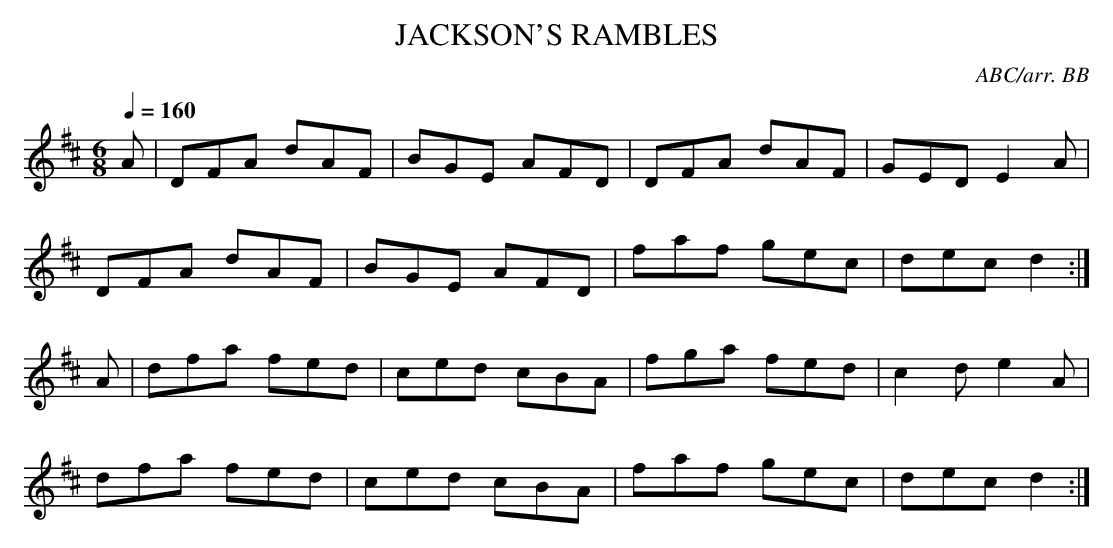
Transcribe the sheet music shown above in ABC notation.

X:1
T:JACKSON'S RAMBLES
C:ABC/arr. BB
composer who flourished in the Limerick area around 1780.
M:6/8
Q:1/4=160
K:D
A|DFA dAF|BGE AFD|DFA dAF|GED E2A|
DFA dAF|BGE AFD|faf gec|dec d2:|
A|dfa fed|ced cBA|fga fed|c2d e2A|
dfa fed|ced cBA|faf gec|dec d2:|
